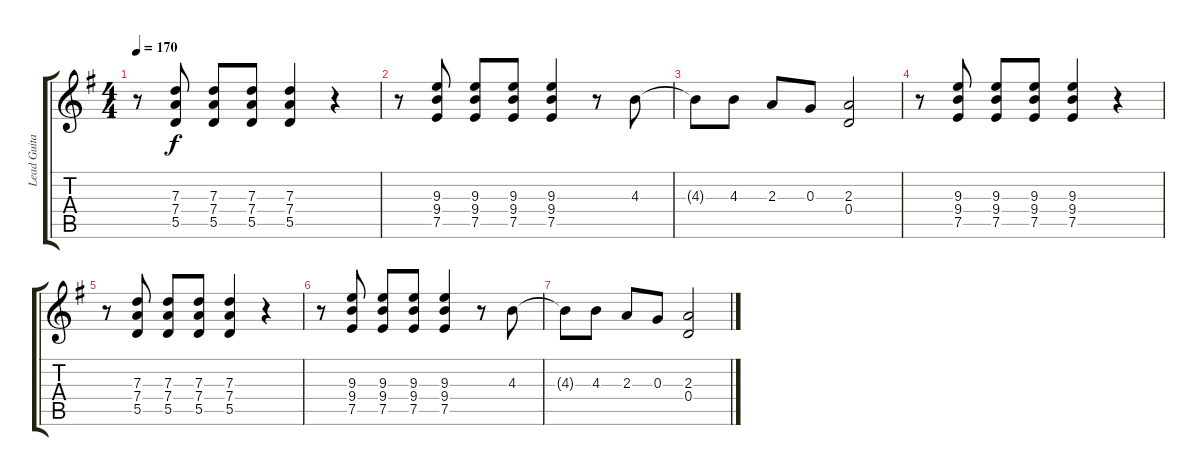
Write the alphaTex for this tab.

\track ("Lead Guitar" "Lead Guita") {instrument overdrivenguitar}
\staff {score tabs}
\tuning (E4 B3 G3 D3 A2 E2) {hide}
\ts (4 4)
\tempo 170
\clef g2
\ks g
r.8{dy f} (7.3 7.4 5.5).8 (7.3 7.4 5.5).8 (7.3 7.4 5.5).8 (7.3 7.4 5.5).4 r.4 |
r.8 (9.3 9.4 7.5).8 (9.3 9.4 7.5).8 (9.3 9.4 7.5).8 (9.3 9.4 7.5).4 r.8 4.3.8 |
4.3{t}.8 4.3.8 2.3.8 0.3.8 (2.3 0.4).2 |
r.8 (9.3 9.4 7.5).8 (9.3 9.4 7.5).8 (9.3 9.4 7.5).8 (9.3 9.4 7.5).4 r.4 |
r.8 (7.3 7.4 5.5).8 (7.3 7.4 5.5).8 (7.3 7.4 5.5).8 (7.3 7.4 5.5).4 r.4 |
r.8 (9.3 9.4 7.5).8 (9.3 9.4 7.5).8 (9.3 9.4 7.5).8 (9.3 9.4 7.5).4 r.8 4.3.8 |
4.3{t}.8 4.3.8 2.3.8 0.3.8 (2.3 0.4).2
